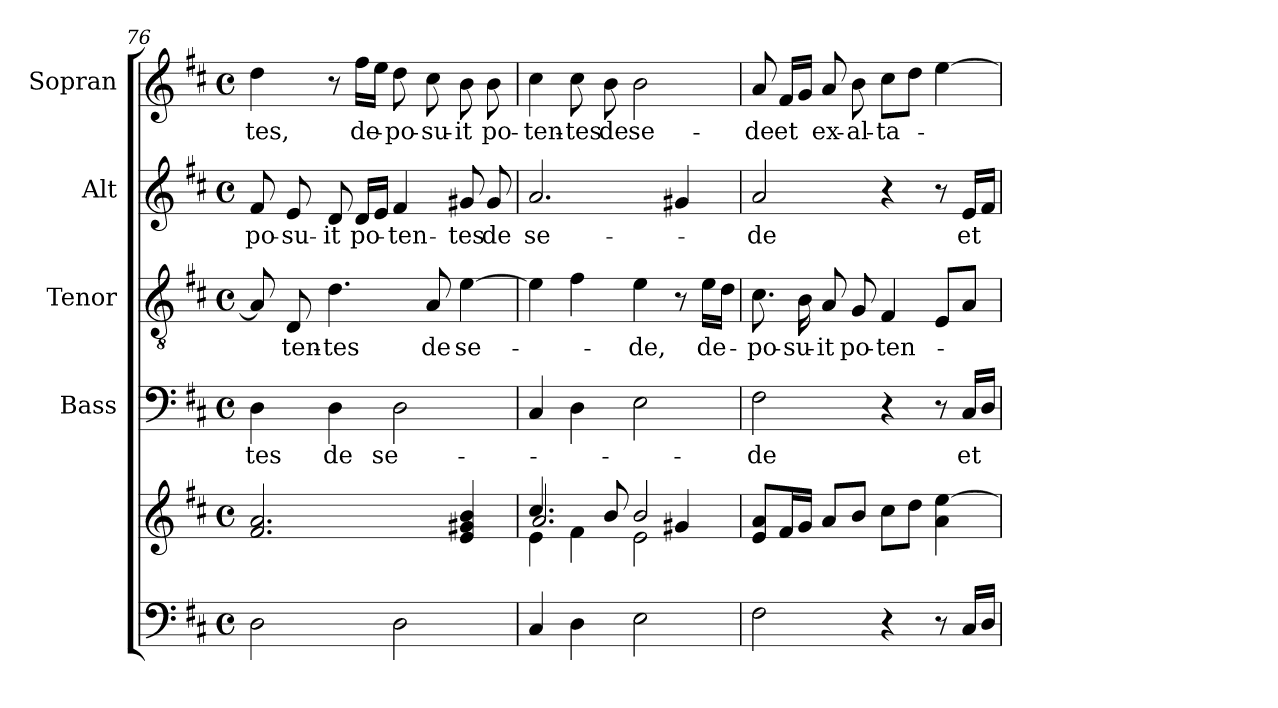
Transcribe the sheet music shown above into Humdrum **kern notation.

**kern	**kern	**kern	**text	**kern	**text	**kern	**text	**kern	**text
*part5	*part5	*part4	*part4	*part3	*part3	*part2	*part2	*part1	*part1
*staff6	*staff5	*staff4	*staff4	*staff3	*staff3	*staff2	*staff2	*staff1	*staff1
*	*	*I"Bass	*	*I"Tenor	*	*I"Alt	*	*I"Sopran	*
*	*	*I'B.	*	*I'T.	*	*I'A.	*	*I'S.	*
*clefF4	*clefG2	*clefF4	*	*clefGv2	*	*clefG2	*	*clefG2	*
*k[f#c#]	*k[f#c#]	*k[f#c#]	*	*k[f#c#]	*	*k[f#c#]	*	*k[f#c#]	*
*D:	*D:	*D:	*	*D:	*	*D:	*	*D:	*
*M4/4	*M4/4	*M4/4	*	*M4/4	*	*M4/4	*	*M4/4	*
*met(c)	*met(c)	*met(c)	*	*met(c)	*	*met(c)	*	*met(c)	*
=76	=76	=76	=76	=76	=76	=76	=76	=76	=76
!	!	!	!LO:LY:b	!	!	!	!LO:LY:b	!	!LO:LY:b
2D\	2.f#/ 2.a/	4D\	-tes	8A/]	.	8f#/	-po-	4dd\	-tes,
!	!	!	!	!	!LO:LY:b	!	!LO:LY:b	!	!
.	.	.	.	8D/	-ten-	8e/	-su-	.	.
!	!	!	!LO:LY:b	!	!LO:LY:b	!	!LO:LY:b	!	!
.	.	4D\	de	4.d\	-tes	8d/	-it	8r	.
!	!	!	!	!	!	!	!LO:LY:b	!	!LO:LY:b
.	.	.	.	.	.	16d/LL	po-	16ff#\LL	de-
.	.	.	.	.	.	16e/JJ	.	16ee\JJ	.
!	!	!	!LO:LY:b	!	!	!	!LO:LY:b	!	!LO:LY:b
2D\	.	2D\	se-	.	.	4f#/	-ten-	8dd\	-po-
!	!	!	!	!	!LO:LY:b	!	!	!	!LO:LY:b
.	.	.	.	8A/	de	.	.	8cc#\	-su-
!	!	!	!	!	!LO:LY:b	!	!LO:LY:b	!	!LO:LY:b
.	4e/ 4g#X/ 4b/	.	.	[4e\	se-	8g#X/	-tes	8b\	-it
!	!	!	!	!	!	!	!LO:LY:b	!	!LO:LY:b
.	.	.	.	.	.	8g#/	de	8b\	po-
=77	=77	=77	=77	=77	=77	=77	=77	=77	=77
*	*^	*	*	*	*	*	*	*	*
*	*	*^	*	*	*	*	*	*	*	*
!	!	!	!	!	!	!	!	!	!LO:LY:b	!	!LO:LY:b
4C#/	4.cc#/	4e\	2.a/	4C#/	.	4e\]	.	2.a/	se-	4cc#\	-ten-
!	!	!	!	!	!	!	!	!	!	!	!LO:LY:b
4D\	.	4f#\	.	4D\	.	4f#\	.	.	.	8cc#\	-tes
!	!	!	!	!	!	!	!	!	!	!	!LO:LY:b
.	8b/	.	.	.	.	.	.	.	.	8b\	de
!	!	!	!	!	!	!	!LO:LY:b	!	!	!	!LO:LY:b
2E\	2b/	2e\	.	2E\	.	4e\	-de,	.	.	2b\	se-
.	.	.	4g#X/	.	.	8r	.	4g#X/	.	.	.
!	!	!	!	!	!	!	!LO:LY:b	!	!	!	!
.	.	.	.	.	.	16e\LL	de-	.	.	.	.
.	.	.	.	.	.	16d\JJ	.	.	.	.	.
*	*v	*v	*v	*	*	*	*	*	*	*	*
!!LO:LB:g=z
=78	=78	=78	=78	=78	=78	=78	=78	=78	=78
!	!	!	!LO:LY:b	!	!LO:LY:b	!	!LO:LY:b	!	!LO:LY:b
2F#\	8e/ 8a/L	2F#\	-de	8.c#\	-po-	2a/	-de	8a/	-de
!	!	!	!	!	!	!	!	!	!LO:LY:b
.	16f#/L	.	.	.	.	.	.	16f#/LL	et
!	!	!	!	!	!LO:LY:b	!	!	!	!
.	16g/JJ	.	.	16B\	-su-	.	.	16g/JJ	.
!	!	!	!	!	!LO:LY:b	!	!	!	!LO:LY:b
.	8a/L	.	.	8A/	-it	.	.	8a/	ex-
!	!	!	!	!	!LO:LY:b	!	!	!	!LO:LY:b
.	8b/J	.	.	8G/	po-	.	.	8b\	-al-
!	!	!	!	!	!LO:LY:b	!	!	!	!LO:LY:b
4r	8cc#\L	4r	.	4F#/	-ten-	4r	.	8cc#\L	-ta-
.	8dd\J	.	.	.	.	.	.	8dd\J	.
8r	4a\ [4ee\	8r	.	8E/L	.	8r	.	[4ee\	.
!	!	!	!LO:LY:b	!	!	!	!LO:LY:b	!	!
16C#/LL	.	16C#/LL	et	8A/J	.	16e/LL	et	.	.
16D/JJ	.	16D/JJ	.	.	.	16f#/JJ	.	.	.
=	=	=	=	=	=	=	=	=	=
*-	*-	*-	*-	*-	*-	*-	*-	*-	*-
